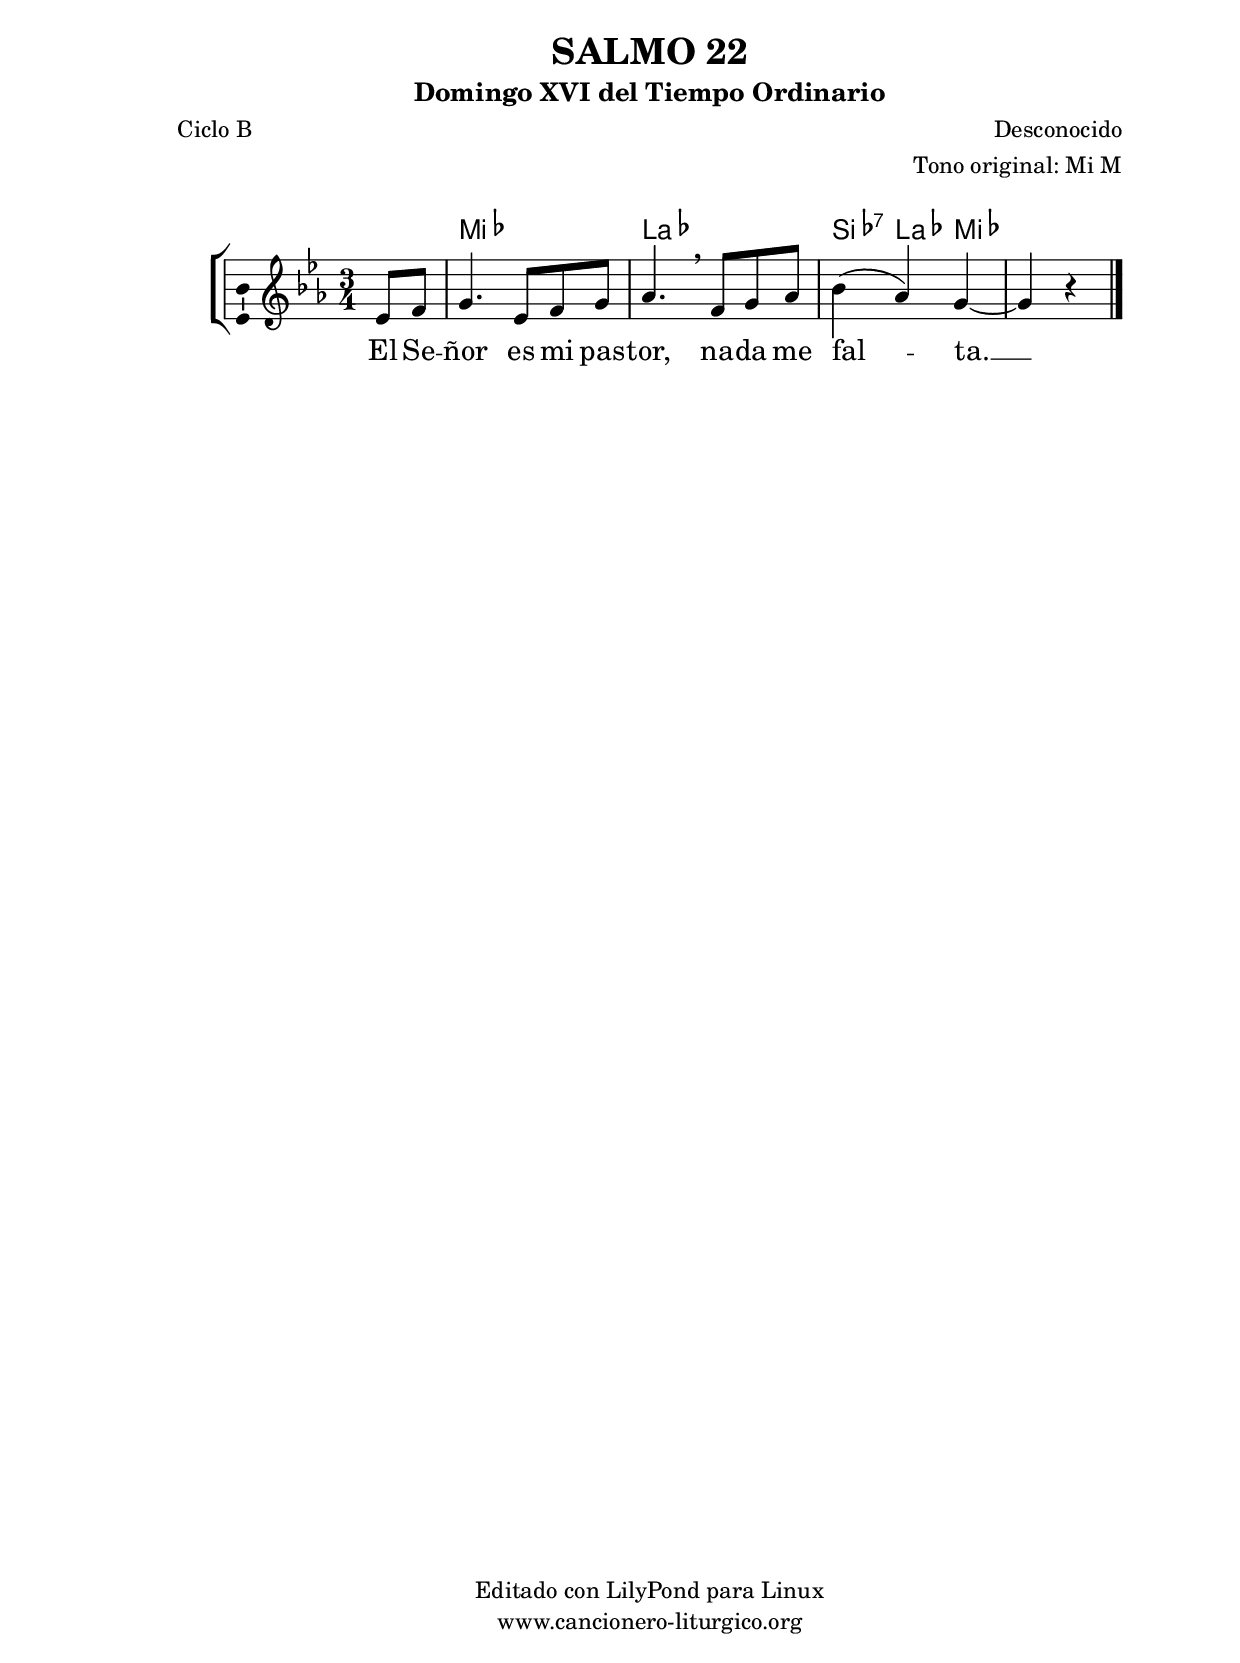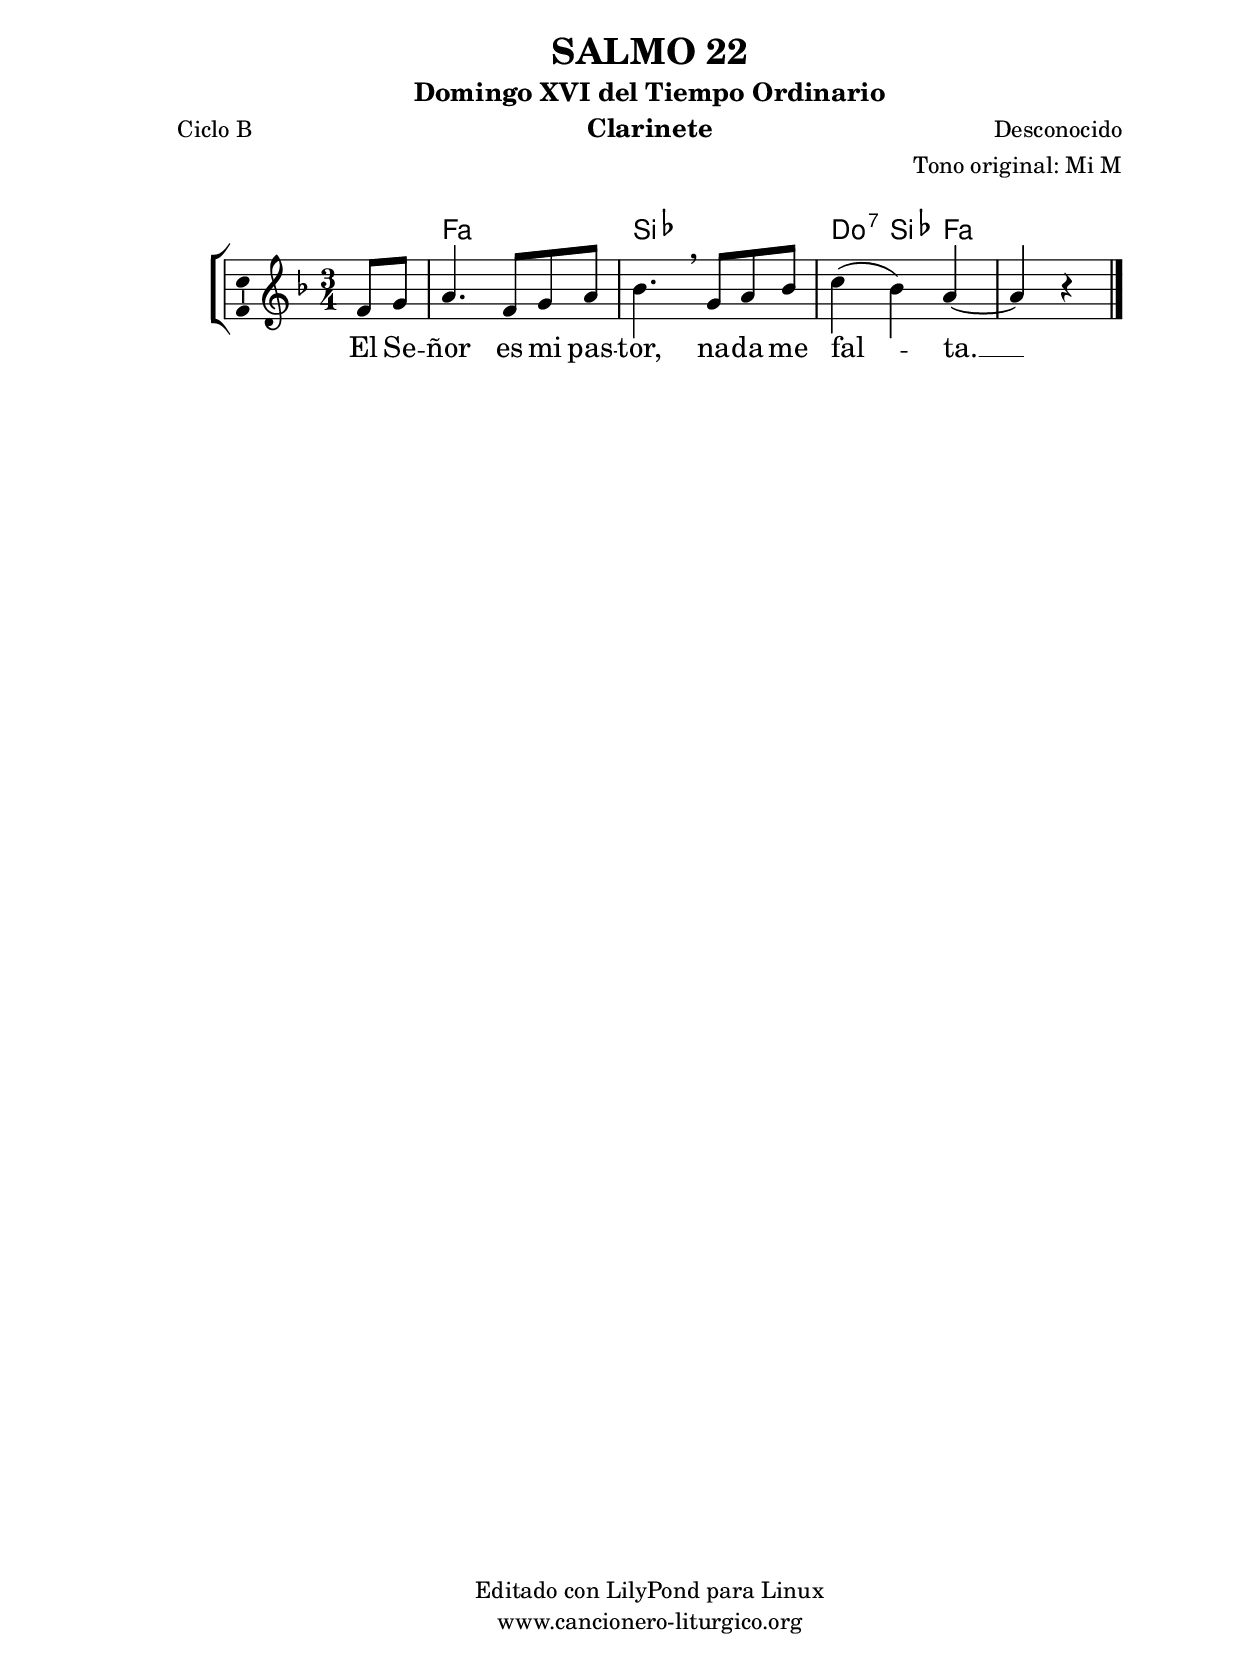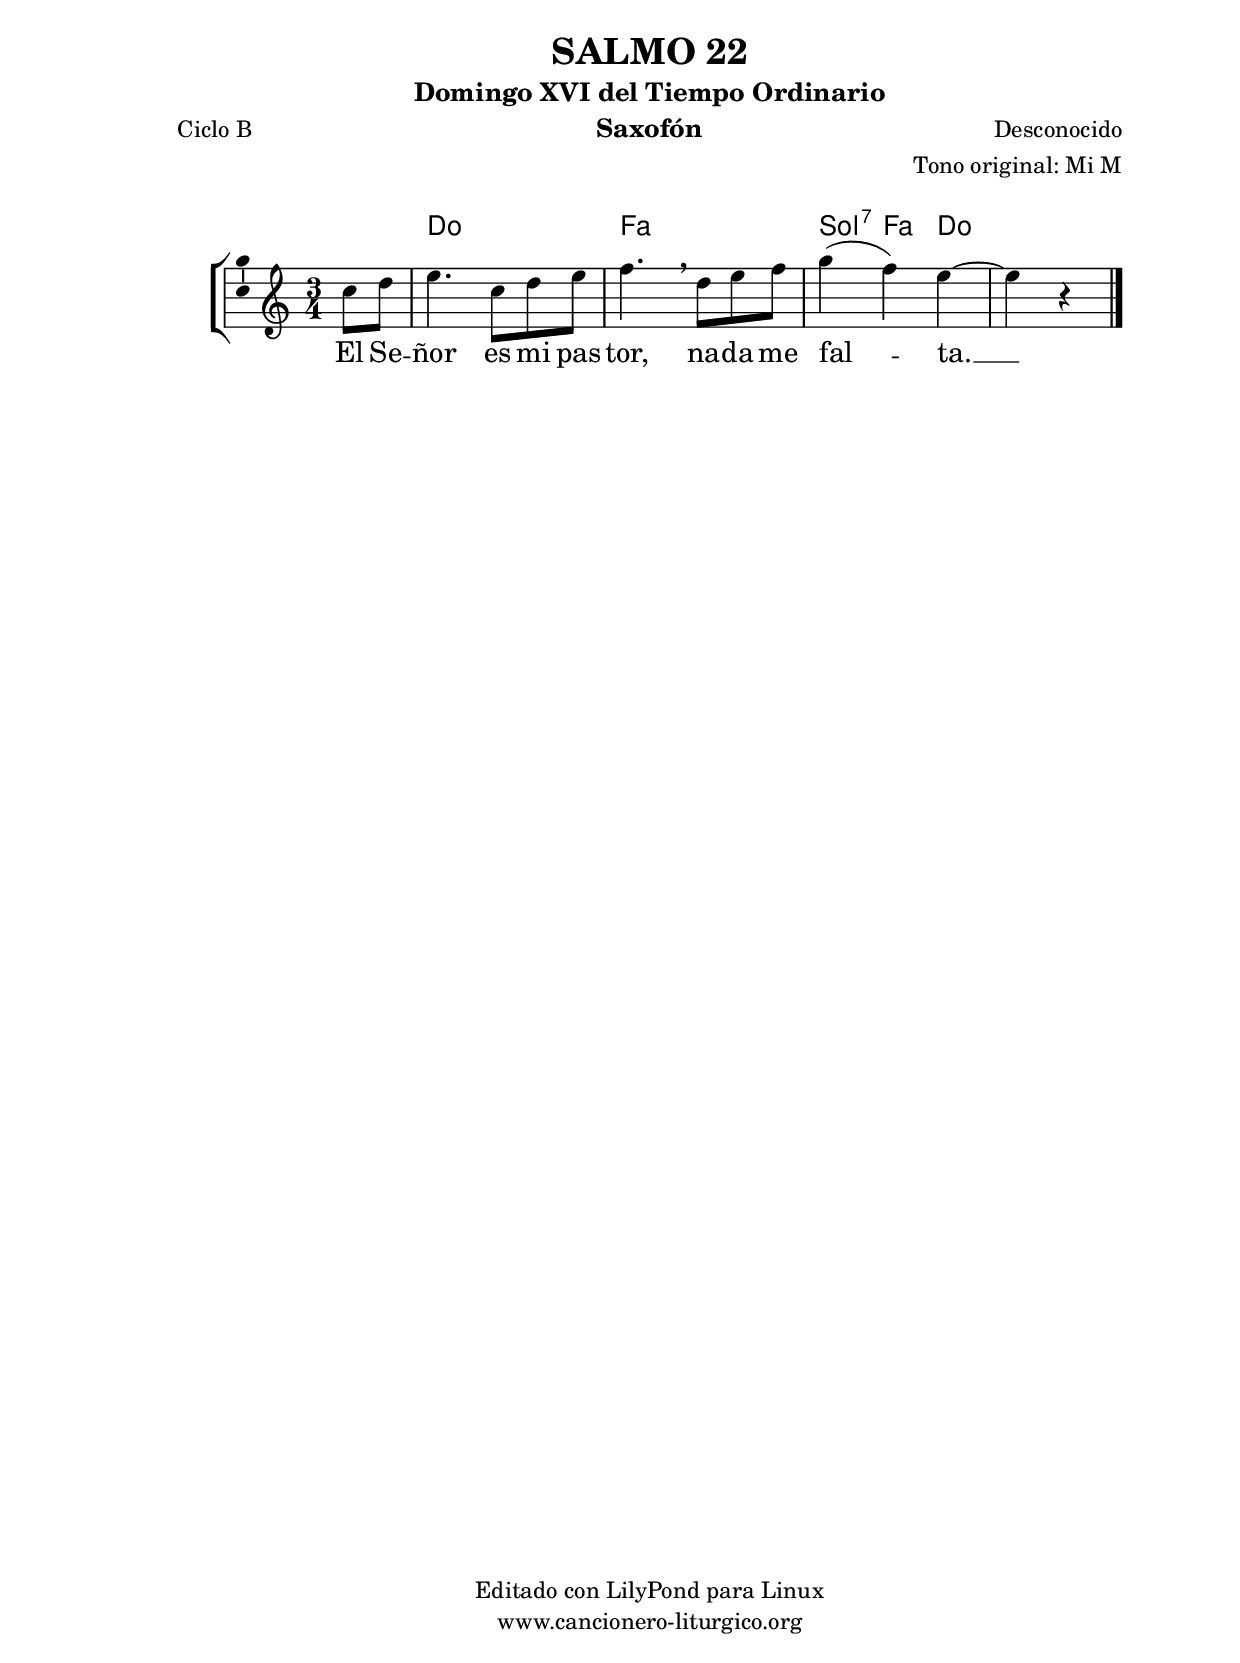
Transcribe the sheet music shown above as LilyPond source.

%
%para convertir .midi en .wav:
%timidity filename.midi -Ow -o finename.wav
%
%
%Para convertir de .wav a .mp3:
%lame -h -m j filename.wav
%
%
%para escuchar el midi:
%timidity nombrefichero.midi
%


%versión de lilypond para la que se ha escrito esta partitura:
\version "2.16.0"

	%Tamaño papel
	#(set-default-paper-size "a4")
	%Tamaño partitura
	#(set-global-staff-size 20)
	%No responde al pulsar sobre una nota
	#(ly:set-option 'point-and-click #f)

%parámetros del encabezamiento:
\header {
	title = "SALMO 22"
	subtitle = "Domingo XVI del Tiempo Ordinario"
	composer = "Desconocido"
	poet = "Ciclo B"
	meter = ""
	arranger = "Tono original: Mi M"
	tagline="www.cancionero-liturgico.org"
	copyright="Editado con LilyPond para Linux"
	}

%parámetros asociados al papel:
\paper  {
	oddHeaderMarkup = \markup {\fill-line { \on-the-fly #not-first-page \fromproperty #'header:title \on-the-fly #not-first-page \fromproperty #'header:composer }}
	evenHeaderMarkup = \markup {\fill-line { \fromproperty #'header:composer \fromproperty #'header:title }}
	#(set-paper-size "a4")
	print-page-number = ##f
	first-page-number = 1
	print-first-page-number = ##f
%	head-separation = 3.0 \cm
	top-margin = 2.0 \cm
	bottom-margin = 0.5\cm
%%%	bottom-margin = -1.0\cm
	left-margin = 3.0 \cm
	line-width = 16.0 \cm 
	indent = 8\mm
	interscoreline = 2.\mm
	between-system-space = 15\mm
%	para que las partituras no llenen la hoja:
	ragged-bottom = ##t
%	idem para la última hoja:
	ragged-last-bottom = ##f
%	para que las partituras llenen el ancho del papel:
	ragged-last = ##f
	after-title-space = 2.5 \cm
%page-count=1
%system-count=1

	%Flexible Vertical Spacing
%	markup-markup-spacing =
%	#'((basic-distance . 15) (minimum-distance . 15) (padding . 3))
	markup-system-spacing =
	#'((basic-distance . 15) (minimum-distance . 15) (padding . 3))
	system-system-spacing =
	#'((basic-distance . 15) (minimum-distance . 15) (padding . 3))
	score-system-spacing =
	#'((basic-distance . 15) (minimum-distance . 15) (padding . 5))
%	top-system-spacing = % header
%	#'((basic-distance . 8) (minimum-distance . 0) (padding . 3))
%	top-markup-spacing =
%	#'((basic-distance . 20) (minimum-distance . 20) (padding . 3))
	last-bottom-spacing = % footer
	#'((basic-distance . 5) (minimum-distance . 5) (padding . 3))
%	score-markup-spacing =
%	#'((basic-distance . 16) (minimum-distance . 13) (padding . 3))

	}


%parámetros que afectan a toda la partitura:
global =  {
	%clave de sol (G):
	\clef G
	%armadura:
	\transpose e ees
	\key e \major
	\tempo 4=79
	\set Score.tempoHideNote = ##t
	}


acordes = {
	\italianChords
	\chordmode {
	\transpose e ees
{

s4
e2. a b4:7 a e

	}
	}
}


melodia = 
	\transpose e ees
{
	\relative c'{

\time 3/4

\partial4
e8 fis
gis4. e8 fis gis
a4. \breathe fis8 gis a
b4 (a) gis~
gis4 r4 %s4

	\bar "|."
	}
	}


texto = \lyricmode {
El Se -- ñor es mi pas -- tor,
na -- da me fal -- ta. __
	}


acordesStaff = \context ChordNames = acordesStaff <<
	\set chordChanges = ##t
	\acordes
	>>


vozStaff = \context Voice = vozStaff
\with {\consists "Ambitus_engraver"}
<<
%	\set Staff.instrumentName = ""
%	\set Staff.shortInstrumentName = ""
%	\set Staff.midiInstrument = #"clarinet"
%	\set Staff.midiInstrument = #"cello"
%	\set Staff.midiInstrument = #"flute"
	\set Staff.midiInstrument = #"electric guitar (jazz)"
%	\set Staff.midiInstrument = #"english horn"
%	\set Staff.midiInstrument = #"violin"
%	\set Staff.midiInstrument = #"glockenspiel"
	\set Staff.midiMinimumVolume = #0.7
	\set Staff.midiMaximumVolume = #0.9
	\global
	\melodia
	>>


textoStaff = \context Lyrics = textoStaff <<
	\lyricsto vozStaff \texto
	>>

\book {
	\score {
		\context ChoirStaff {
			\override StaffGroup.SystemStartBracket #'collapse-height = #1
			\override Score.SystemStartBar #'collapse-height = #1
			<<
			\acordesStaff
			\vozStaff
			\textoStaff
			>>
			}
		\layout {
	    		\context {
				\Lyrics
				\override LyricText #'font-size = #2
				}
	   		 \context {
				\Score
				%fontSize = #3
				\override StaffSymbol #'staff-space = #(magstep +3)
				%\override Beam #'thickness = #0.55
				%\override SpacingSpanner #'spacing-increment = #1.0
				%\override Slur #'height-limit = #1.5
				}
			}
		}
	\score {
		\unfoldRepeats
		\context ChoirStaff {
			<<
			\acordesStaff
			\vozStaff
			>>
			}
		\midi {
	  		\context {
	  			\Score
				tempoWholesPerMinute = #(ly:make-moment 70 4)
				}
			}
		}
	}

%Partitura para clarinete
#(define output-suffix "C")
\book {
	\header{
		instrument = "Clarinete"
		}
	\score {
		\context ChoirStaff {
			\override StaffGroup.SystemStartBracket #'collapse-height = #1
			\override Score.SystemStartBar #'collapse-height = #1
\transpose c d
			<<
			\acordesStaff
			\vozStaff
			\textoStaff
			>>
			}
		\layout {
	    		\context {
				\Lyrics
				\override LyricText #'font-size = #2
				}
	   		 \context {
				\Score
				%fontSize = #3
				\override StaffSymbol #'staff-space = #(magstep +3)
				%\override Beam #'thickness = #0.55
				%\override SpacingSpanner #'spacing-increment = #1.0
				%\override Slur #'height-limit = #1.5
				}
			}
		}
	}

%Partitura para saxofón
#(define output-suffix "S")
\book {
	\header{
		instrument = "Saxofón"
		}
	\score {
		\context ChoirStaff {
			\override StaffGroup.SystemStartBracket #'collapse-height = #1
			\override Score.SystemStartBar #'collapse-height = #1
\transpose c a
			<<
			\acordesStaff
			\vozStaff
			\textoStaff
			>>
			}
		\layout {
	    		\context {
				\Lyrics
				\override LyricText #'font-size = #2
				}
	   		 \context {
				\Score
				%fontSize = #3
				\override StaffSymbol #'staff-space = #(magstep +3)
				%\override Beam #'thickness = #0.55
				%\override SpacingSpanner #'spacing-increment = #1.0
				%\override Slur #'height-limit = #1.5
				}
			}
		}
	}

